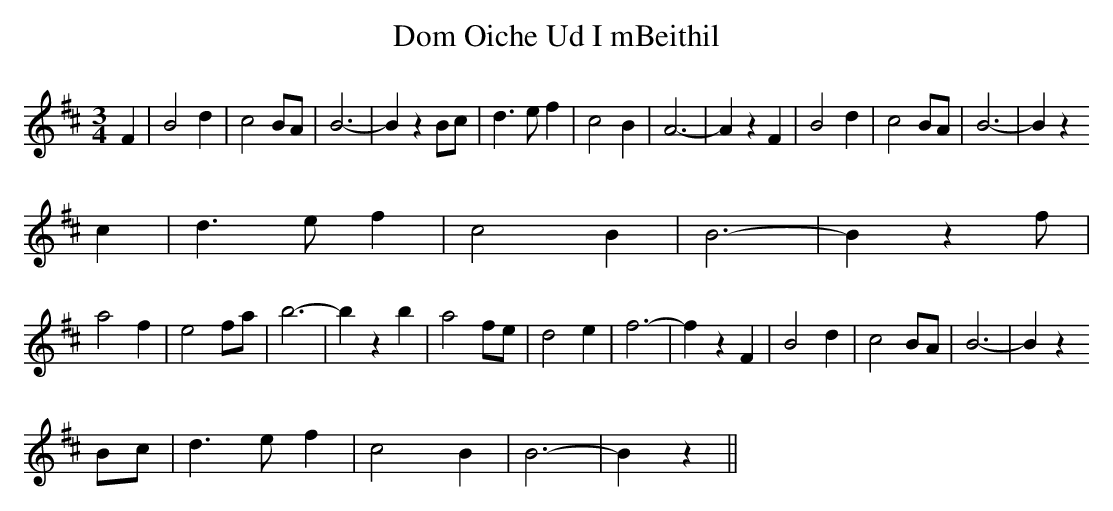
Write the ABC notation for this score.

X:1
T:Dom Oiche Ud I mBeithil
M:3/4
K:D
F2|B4d2|c4 BA|B6-|B2 z2 Bc|d3e f2|c4 B2|A6-|A2 z2 F2|B4d2|c4 BA|B6-|B2 z2
c2|d3 ef2|c4 B2|B6-|B2z2 f|
a4 f2|e4 fa|b6-|b2 z2 b2|a4 fe|d4 e2|f6-|f2 z2 F2|B4d2|c4 BA|B6-|B2 z2
Bc|d3 ef2|c4 B2|B6-|B2 z2 ||
